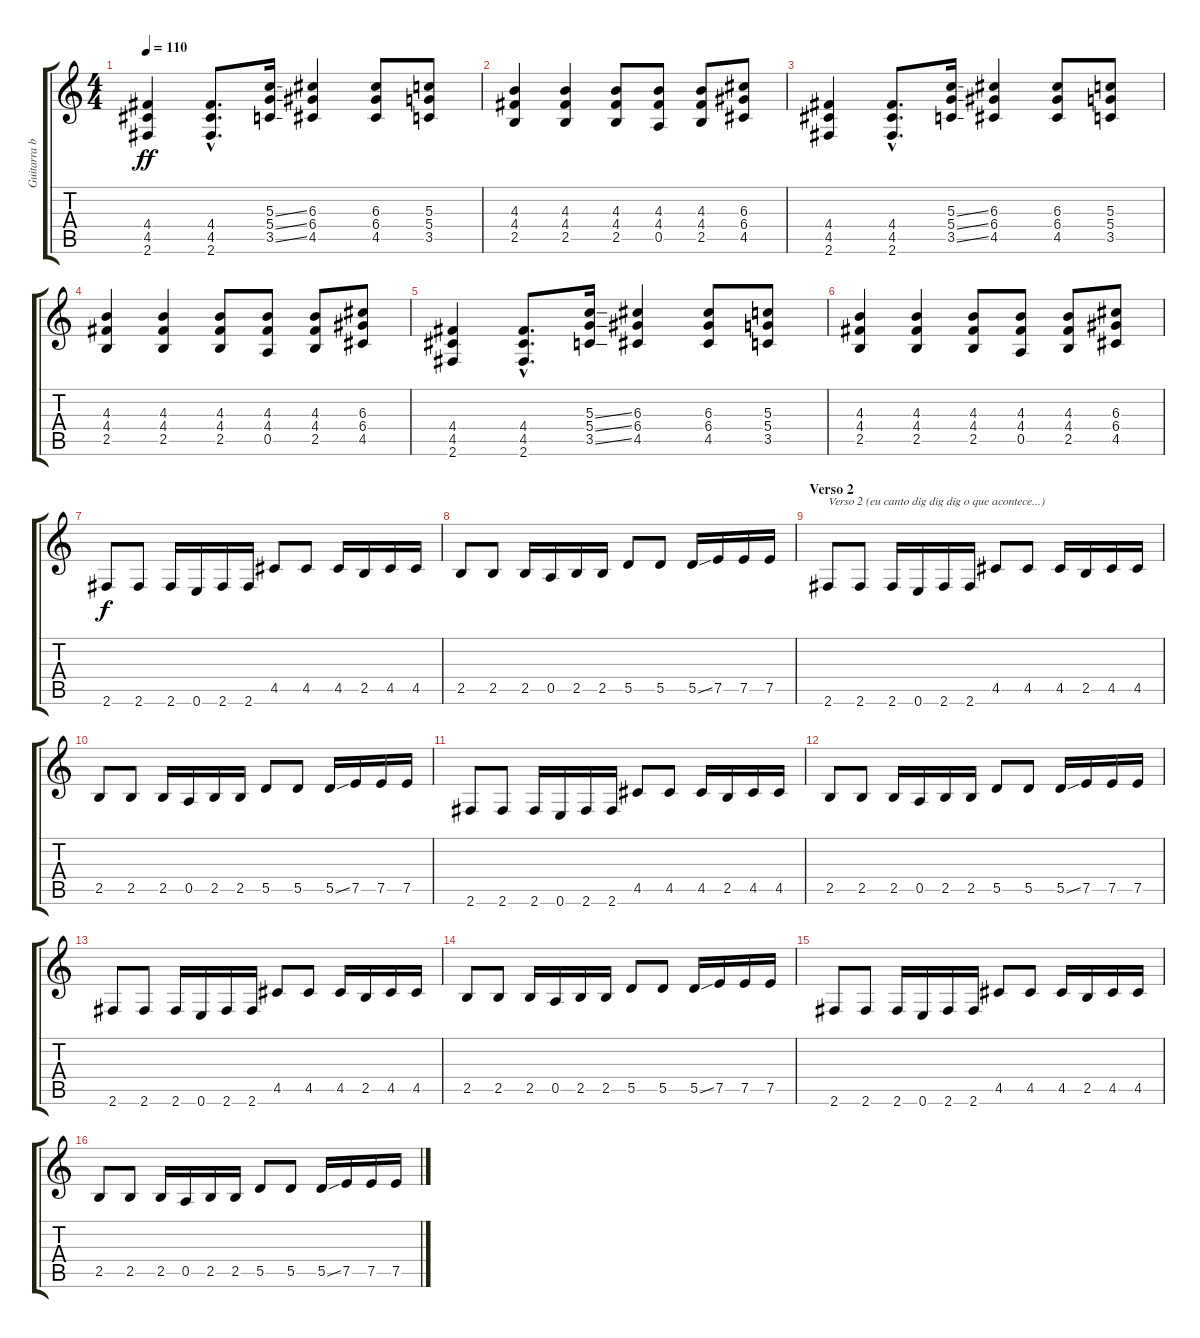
\track ("Guitarra base" "Guitarra b") {instrument distortionguitar}
\staff {score tabs}
\tuning (E4 B3 G3 D3 A2 E2) {hide}
\ts (4 4)
\tempo 110
\clef g2
\ks c
(4.4 4.5 2.6).4{dy ff} (4.4{hac} 4.5{hac} 2.6{hac}).8{d} (5.3{ss} 5.4{ss} 3.5{ss}).16 (6.3 6.4 4.5).4 (6.3 6.4 4.5).8 (5.3 5.4 3.5).8 |
(4.3 4.4 2.5).4 (4.3 4.4 2.5).4 (4.3 4.4 2.5).8 (4.3 4.4 0.5).8 (4.3 4.4 2.5).8 (6.3 6.4 4.5).8 |
(4.4 4.5 2.6).4 (4.4{hac} 4.5{hac} 2.6{hac}).8{d} (5.3{ss} 5.4{ss} 3.5{ss}).16 (6.3 6.4 4.5).4 (6.3 6.4 4.5).8 (5.3 5.4 3.5).8 |
(4.3 4.4 2.5).4 (4.3 4.4 2.5).4 (4.3 4.4 2.5).8 (4.3 4.4 0.5).8 (4.3 4.4 2.5).8 (6.3 6.4 4.5).8 |
(4.4 4.5 2.6).4 (4.4{hac} 4.5{hac} 2.6{hac}).8{d} (5.3{ss} 5.4{ss} 3.5{ss}).16 (6.3 6.4 4.5).4 (6.3 6.4 4.5).8 (5.3 5.4 3.5).8 |
(4.3 4.4 2.5).4 (4.3 4.4 2.5).4 (4.3 4.4 2.5).8 (4.3 4.4 0.5).8 (4.3 4.4 2.5).8 (6.3 6.4 4.5).8 |
2.6.8{dy f} 2.6.8 2.6.16 0.6.16 2.6.16 2.6.16 4.5.8 4.5.8 4.5.16 2.5.16 4.5.16 4.5.16 |
2.5.8 2.5.8 2.5.16 0.5.16 2.5.16 2.5.16 5.5.8 5.5.8 5.5{ss}.16 7.5.16 7.5.16 7.5.16 |
\section ("" "Verso 2")
2.6.8{txt "Verso 2 (eu canto dig dig dig o que acontece...)"} 2.6.8 2.6.16 0.6.16 2.6.16 2.6.16 4.5.8 4.5.8 4.5.16 2.5.16 4.5.16 4.5.16 |
2.5.8 2.5.8 2.5.16 0.5.16 2.5.16 2.5.16 5.5.8 5.5.8 5.5{ss}.16 7.5.16 7.5.16 7.5.16 |
2.6.8 2.6.8 2.6.16 0.6.16 2.6.16 2.6.16 4.5.8 4.5.8 4.5.16 2.5.16 4.5.16 4.5.16 |
2.5.8 2.5.8 2.5.16 0.5.16 2.5.16 2.5.16 5.5.8 5.5.8 5.5{ss}.16 7.5.16 7.5.16 7.5.16 |
2.6.8 2.6.8 2.6.16 0.6.16 2.6.16 2.6.16 4.5.8 4.5.8 4.5.16 2.5.16 4.5.16 4.5.16 |
2.5.8 2.5.8 2.5.16 0.5.16 2.5.16 2.5.16 5.5.8 5.5.8 5.5{ss}.16 7.5.16 7.5.16 7.5.16 |
2.6.8 2.6.8 2.6.16 0.6.16 2.6.16 2.6.16 4.5.8 4.5.8 4.5.16 2.5.16 4.5.16 4.5.16 |
2.5.8 2.5.8 2.5.16 0.5.16 2.5.16 2.5.16 5.5.8 5.5.8 5.5{ss}.16 7.5.16 7.5.16 7.5.16
